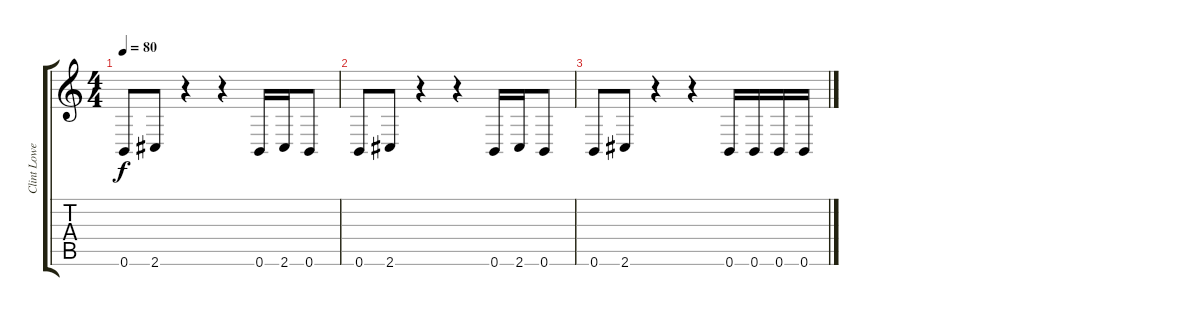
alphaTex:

\track ("Clint Lowery" "Clint Lowe") {instrument overdrivenguitar}
\staff {score tabs}
\tuning (Db4 Ab3 E3 B2 Gb2 B1) {hide}
\ts (4 4)
\tempo 80
\clef g2
\ks c
0.6.8{dy f} 2.6.8 r.4 r.4 0.6.16 2.6.16 0.6.8 |
0.6.8 2.6.8 r.4 r.4 0.6.16 2.6.16 0.6.8 |
0.6.8 2.6.8 r.4 r.4 0.6.16 0.6.16 0.6.16 0.6.16
